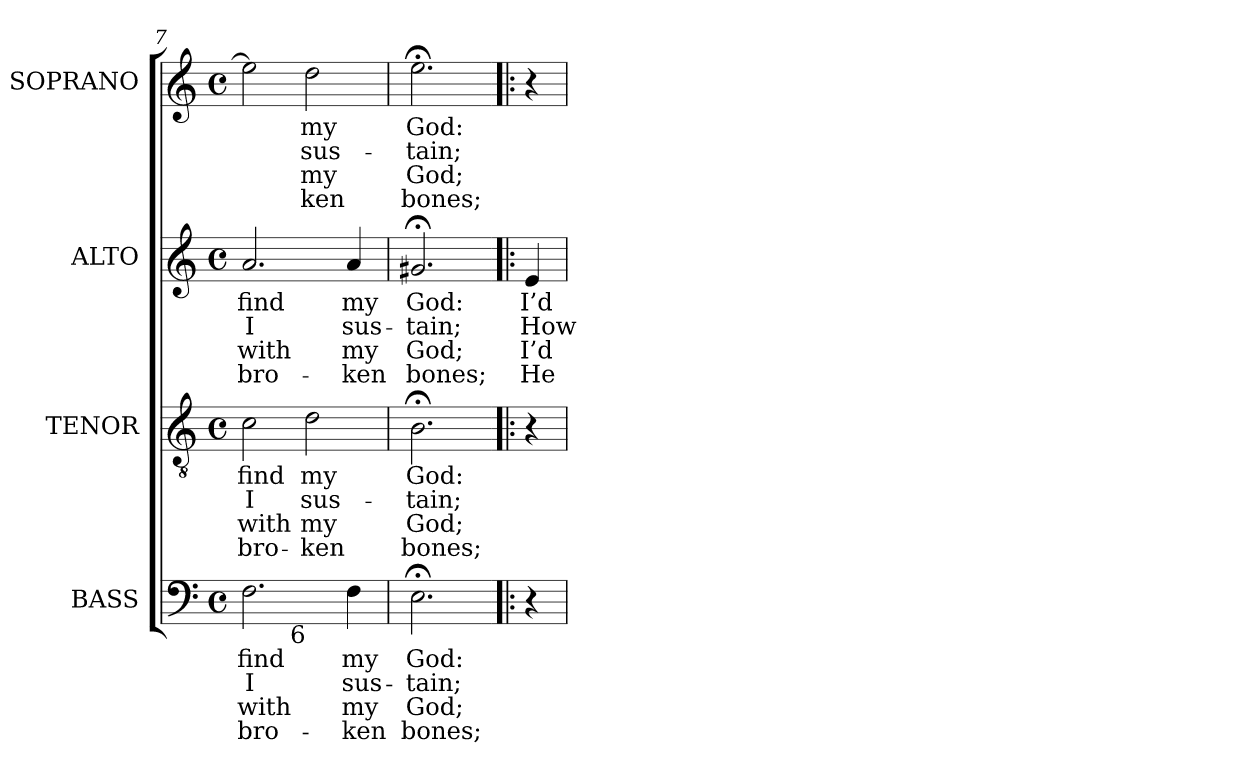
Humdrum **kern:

**kern	**text	**text	**text	**text	**kern	**text	**text	**text	**text	**kern	**text	**text	**text	**text	**kern	**text	**text	**text	**text
*part4	*part4	*part4	*part4	*part4	*part3	*part3	*part3	*part3	*part3	*part2	*part2	*part2	*part2	*part2	*part1	*part1	*part1	*part1	*part1
*staff4	*staff4	*staff4	*staff4	*staff4	*staff3	*staff3	*staff3	*staff3	*staff3	*staff2	*staff2	*staff2	*staff2	*staff2	*staff1	*staff1	*staff1	*staff1	*staff1
*I"BASS	*	*	*	*	*I"TENOR	*	*	*	*	*I"ALTO	*	*	*	*	*I"SOPRANO	*	*	*	*
*I'B.	*	*	*	*	*I'T.	*	*	*	*	*I'A.	*	*	*	*	*I'S.	*	*	*	*
!!LO:LB:g=z
*clefF4	*	*	*	*	*clefGv2	*	*	*	*	*clefG2	*	*	*	*	*clefG2	*	*	*	*
*	*	*	*	*	*ITrd7c12	*	*	*	*	*	*	*	*	*	*	*	*	*	*
*k[]	*	*	*	*	*k[]	*	*	*	*	*k[]	*	*	*	*	*k[]	*	*	*	*
*C:	*	*	*	*	*C:	*	*	*	*	*C:	*	*	*	*	*C:	*	*	*	*
*M4/4	*	*	*	*	*M4/4	*	*	*	*	*M4/4	*	*	*	*	*M4/4	*	*	*	*
*met(c)	*	*	*	*	*met(c)	*	*	*	*	*met(c)	*	*	*	*	*met(c)	*	*	*	*
=7	=7	=7	=7	=7	=7	=7	=7	=7	=7	=7	=7	=7	=7	=7	=7	=7	=7	=7	=7
!	!LO:LY:b:color=#000000	!LO:LY:b:color=#000000	!LO:LY:b:color=#000000	!LO:LY:b:color=#000000	!	!	!	!	!	!	!	!	!	!	!	!	!	!	!
!	!	!	!	!	!	!LO:LY:b:color=#000000	!LO:LY:b:color=#000000	!LO:LY:b:color=#000000	!LO:LY:b:color=#000000	!	!	!	!	!	!	!	!	!	!
!LO:TX:b:rj:t=7	!	!	!	!	!	!	!	!	!	!	!	!	!	!	!	!	!	!	!
!	!	!	!	!	!	!	!	!	!	!	!LO:LY:b:color=#000000	!LO:LY:b:color=#000000	!LO:LY:b:color=#000000	!LO:LY:b:color=#000000	!	!	!	!	!
*^	*	*	*	*	*	*	*	*	*	*	*	*	*	*	*	*	*	*	*
2.Fi\	2ryy	find	I	with	bro-	2Ci\	find	I	with	bro-	2.ai/	find	I	with	bro-	2eei\]	.	.	.	.
!	!	!	!	!	!	!	!LO:LY:b:color=#000000	!LO:LY:b:color=#000000	!LO:LY:b:color=#000000	!LO:LY:b:color=#000000	!	!	!	!	!	!	!	!	!	!
!	!LO:TX:b:rj:t=6	!	!	!	!	!	!	!	!	!	!	!	!	!	!	!	!	!	!	!
!	!	!	!	!	!	!	!	!	!	!	!	!	!	!	!	!	!LO:LY:b:color=#000000	!LO:LY:b:color=#000000	!LO:LY:b:color=#000000	!LO:LY:b:color=#000000
.	2ryy	.	.	.	.	2Di\	my	sus-	-my	ken	.	.	.	.	.	2ddi\	my	sus-	-my	ken
!	!	!LO:LY:b:color=#000000	!LO:LY:b:color=#000000	!LO:LY:b:color=#000000	!LO:LY:b:color=#000000	!	!	!	!	!	!	!	!	!	!	!	!	!	!	!
!	!	!	!	!	!	!	!	!	!	!	!	!LO:LY:b:color=#000000	!LO:LY:b:color=#000000	!LO:LY:b:color=#000000	!LO:LY:b:color=#000000	!	!	!	!	!
4Fi\	.	my	sus-	-my	ken	.	.	.	.	.	4ai/	my	sus-	-my	ken	.	.	.	.	.
*v	*v	*	*	*	*	*	*	*	*	*	*	*	*	*	*	*	*	*	*	*
=8	=8	=8	=8	=8	=8	=8	=8	=8	=8	=8	=8	=8	=8	=8	=8	=8	=8	=8	=8
*^	*	*	*	*	*	*	*	*	*	*	*	*	*	*	*	*	*	*	*
!	!	!LO:LY:b:color=#000000	!LO:LY:b:color=#000000	!LO:LY:b:color=#000000	!LO:LY:b:color=#000000	!	!	!	!	!	!	!	!	!	!	!	!	!	!	!
*v	*v	*	*	*	*	*	*	*	*	*	*	*	*	*	*	*	*	*	*	*
*^	*	*	*	*	*	*	*	*	*	*	*	*	*	*	*	*	*	*	*
!	!	!	!	!	!	!	!LO:LY:b:color=#000000	!LO:LY:b:color=#000000	!LO:LY:b:color=#000000	!LO:LY:b:color=#000000	!	!	!	!	!	!	!	!	!	!
*v	*v	*	*	*	*	*	*	*	*	*	*	*	*	*	*	*	*	*	*	*
*^	*	*	*	*	*	*	*	*	*	*	*	*	*	*	*	*	*	*	*
!	!	!	!	!	!	!	!	!	!	!	!	!LO:LY:b:color=#000000	!LO:LY:b:color=#000000	!LO:LY:b:color=#000000	!LO:LY:b:color=#000000	!	!	!	!	!
*v	*v	*	*	*	*	*	*	*	*	*	*	*	*	*	*	*	*	*	*	*
*^	*	*	*	*	*	*	*	*	*	*	*	*	*	*	*	*	*	*	*
!LO:TX:b:rj:t=#	!	!	!	!	!	!	!	!	!	!	!	!	!	!	!	!	!	!	!	!
!	!	!	!	!	!	!	!	!	!	!	!	!	!	!	!	!	!LO:LY:b:color=#000000	!LO:LY:b:color=#000000	!LO:LY:b:color=#000000	!LO:LY:b:color=#000000
*v	*v	*	*	*	*	*	*	*	*	*	*	*	*	*	*	*	*	*	*	*
2.E;i\	God:	-tain;	God;	bones;	2.BB;i\	God:	-tain;	God;	bones;	2.g#X;i/	God:	-tain;	God;	bones;	2.ee;i\	God:	-tain;	God;	bones;
=9!|:	=9!|:	=9!|:	=9!|:	=9!|:	=9!|:	=9!|:	=9!|:	=9!|:	=9!|:	=9!|:	=9!|:	=9!|:	=9!|:	=9!|:	=9!|:	=9!|:	=9!|:	=9!|:	=9!|:
!	!	!	!	!	!	!	!	!	!	!	!LO:LY:b:color=#000000	!LO:LY:b:color=#000000	!LO:LY:b:color=#000000	!LO:LY:b:color=#000000	!	!	!	!	!
4r	.	.	.	.	4r	.	.	.	.	4ei/	I’d	How	I’d	He	4r	.	.	.	.
=	=	=	=	=	=	=	=	=	=	=	=	=	=	=	=	=	=	=	=
*-	*-	*-	*-	*-	*-	*-	*-	*-	*-	*-	*-	*-	*-	*-	*-	*-	*-	*-	*-
